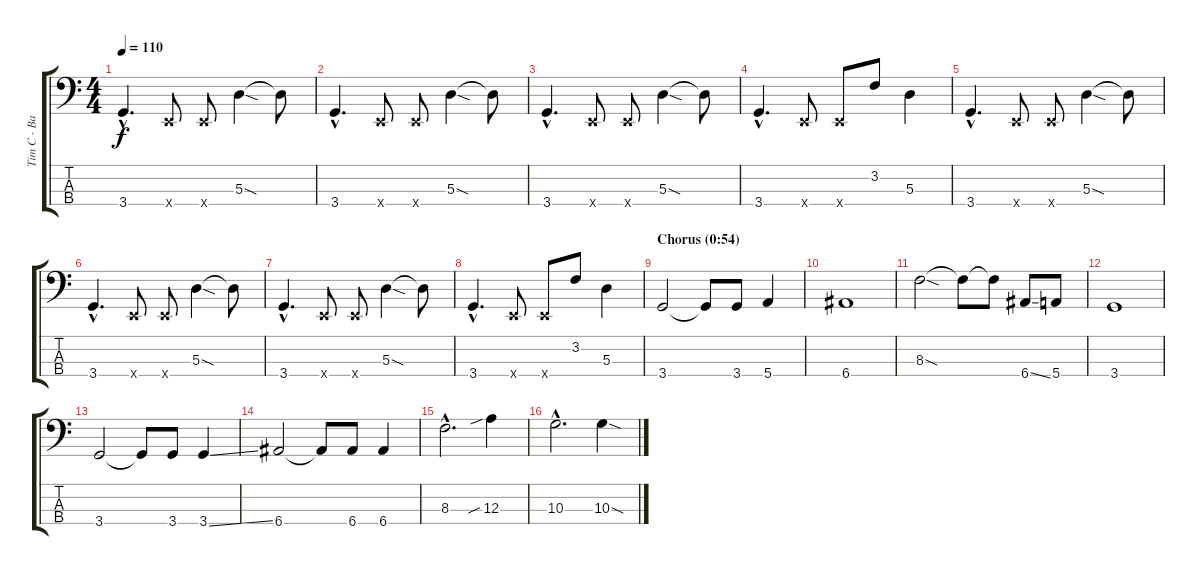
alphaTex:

\track ("Tim C - Bass" "Tim C - Ba") {instrument electricbassfinger}
\staff {score tabs}
\tuning (G2 D2 A1 E1) {hide}
\ts (4 4)
\tempo 110
\clef f4
\ks c
3.4{hac}.4{d dy f} 0.4{x}.8 0.4{x}.8 5.3{sod}.4 5.3{t}.8 |
3.4{hac}.4{d} 0.4{x}.8 0.4{x}.8 5.3{sod}.4 5.3{t}.8 |
3.4{hac}.4{d} 0.4{x}.8 0.4{x}.8 5.3{sod}.4 5.3{t}.8 |
3.4{hac}.4{d} 0.4{x}.8 0.4{x}.8 3.2.8 5.3.4 |
3.4{hac}.4{d} 0.4{x}.8 0.4{x}.8 5.3{sod}.4 5.3{t}.8 |
3.4{hac}.4{d} 0.4{x}.8 0.4{x}.8 5.3{sod}.4 5.3{t}.8 |
3.4{hac}.4{d} 0.4{x}.8 0.4{x}.8 5.3{sod}.4 5.3{t}.8 |
3.4{hac}.4{d} 0.4{x}.8 0.4{x}.8 3.2.8 5.3.4 |
\section ("" "Chorus (0:54)")
3.4.2 3.4{t}.8 3.4.8 5.4.4 |
6.4.1 |
8.3{sod}.2 8.3{t}.8 8.3{t}.8 6.4{ss}.8 5.4.8 |
3.4.1 |
3.4.2 3.4{t}.8 3.4.8 3.4{ss}.4 |
6.4.2 6.4{t}.8 6.4.8 6.4.4 |
8.3{hac}.2{d} 12.3{sib}.4 |
10.3{hac}.2{d} 10.3{sod}.4
